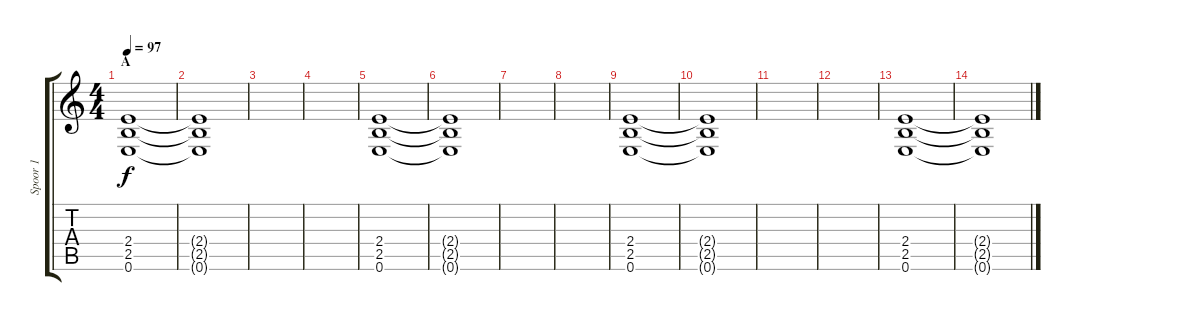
\track ("Spoor 1" "Spoor 1") {instrument overdrivenguitar}
\staff {score tabs}
\tuning (E4 B3 G3 D3 A2 E2) {hide}
\ts (4 4)
\section ("" "A")
\tempo 97
\clef g2
\ks c
(2.4 2.5 0.6).1{dy f volume 4 instrument overdrivenguitar} |
(2.4{t} 2.5{t} 0.6{t}).1 |
|
|
(2.4 2.5 0.6).1{volume 4} |
(2.4{t} 2.5{t} 0.6{t}).1 |
|
|
(2.4 2.5 0.6).1{volume 4} |
(2.4{t} 2.5{t} 0.6{t}).1 |
|
|
(2.4 2.5 0.6).1{volume 4} |
(2.4{t} 2.5{t} 0.6{t}).1
